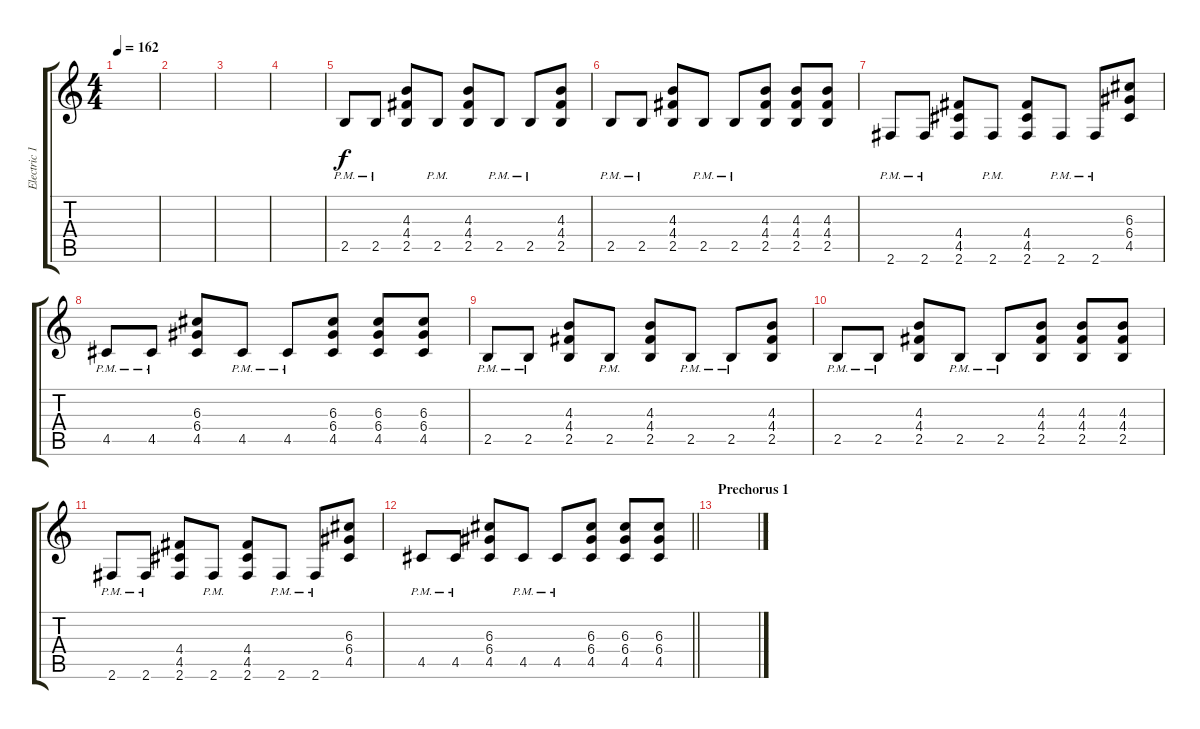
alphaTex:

\track ("Electric 1" "Electric 1") {instrument overdrivenguitar}
\staff {score tabs}
\tuning (E4 B3 G3 D3 A2 E2) {hide}
\ts (4 4)
\tempo 162
\clef g2
\ks c
|
|
|
|
2.5{pm}.8 2.5{pm}.8 (4.3 4.4 2.5).8 2.5{pm}.8 (4.3 4.4 2.5).8 2.5{pm}.8 2.5{pm}.8 (4.3 4.4 2.5).8 |
2.5{pm}.8 2.5{pm}.8 (4.3 4.4 2.5).8 2.5{pm}.8 2.5{pm}.8 (4.3 4.4 2.5).8 (4.3 4.4 2.5).8 (4.3 4.4 2.5).8 |
2.6{pm}.8 2.6{pm}.8 (4.4 4.5 2.6).8 2.6{pm}.8 (4.4 4.5 2.6).8 2.6{pm}.8 2.6{pm}.8 (6.3 6.4 4.5).8 |
4.5{pm}.8 4.5{pm}.8 (6.3 6.4 4.5).8 4.5{pm}.8 4.5{pm}.8 (6.3 6.4 4.5).8 (6.3 6.4 4.5).8 (6.3 6.4 4.5).8 |
2.5{pm}.8 2.5{pm}.8 (4.3 4.4 2.5).8 2.5{pm}.8 (4.3 4.4 2.5).8 2.5{pm}.8 2.5{pm}.8 (4.3 4.4 2.5).8 |
2.5{pm}.8 2.5{pm}.8 (4.3 4.4 2.5).8 2.5{pm}.8 2.5{pm}.8 (4.3 4.4 2.5).8 (4.3 4.4 2.5).8 (4.3 4.4 2.5).8 |
2.6{pm}.8 2.6{pm}.8 (4.4 4.5 2.6).8 2.6{pm}.8 (4.4 4.5 2.6).8 2.6{pm}.8 2.6{pm}.8 (6.3 6.4 4.5).8 |
\barLineRight lightlight
4.5{pm}.8 4.5{pm}.8 (6.3 6.4 4.5).8 4.5{pm}.8 4.5{pm}.8 (6.3 6.4 4.5).8 (6.3 6.4 4.5).8 (6.3 6.4 4.5).8 |
\section ("" "Prechorus 1")
